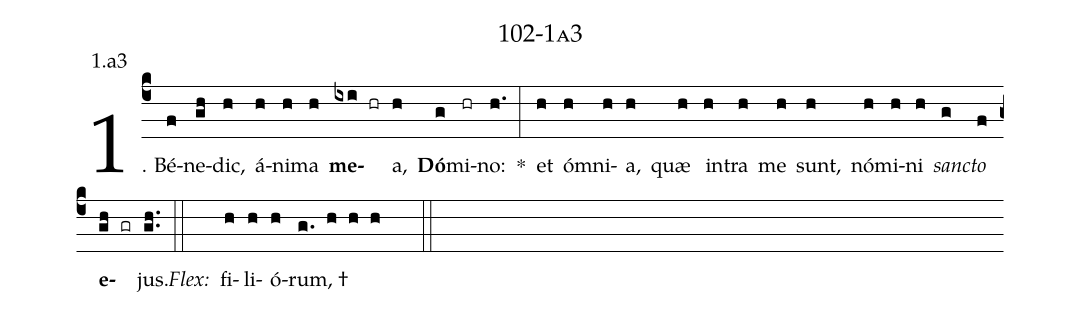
name: 102-1a3;
annotation: 1.a3;
%%
(c4)1. Bé(f)ne(gh)dic,(h) á(h)ni(h)ma(h) <b>me</b>(ixi hr)a,(h) <b>Dó</b>(g)mi(hr)no:(h.) *(:) et(h) óm(h)ni(h)a,(h) quæ(h) in(h)tra(h) me(h) sunt,(h) nó(h)mi(h)ni(h) <i>sanc</i>(g)<i>to</i>(f) <b>e</b>(gh gr)jus.(gh..) (::)
<i>Flex:</i>()  fi(h)li(h)ó(h)rum, †(g. h h h  ::)
